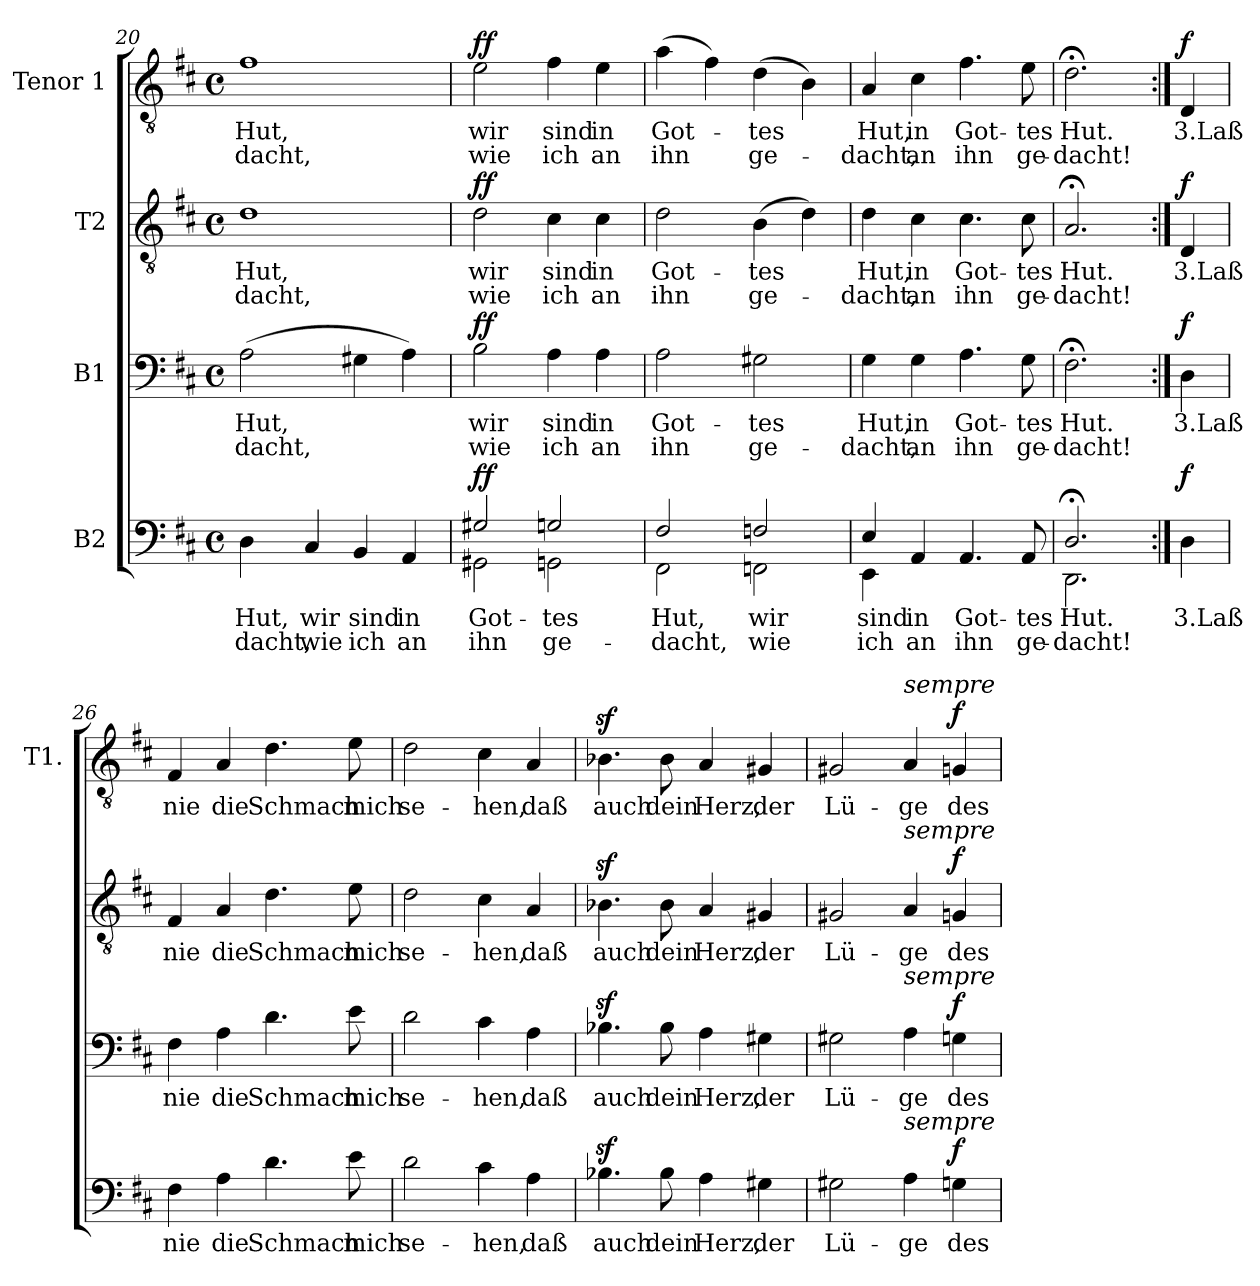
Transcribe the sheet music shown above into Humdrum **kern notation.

**kern	**text	**text	**dynam	**kern	**text	**text	**dynam	**kern	**text	**text	**dynam	**kern	**text	**text	**dynam
*part4	*part4	*part4	*part4	*part3	*part3	*part3	*part3	*part2	*part2	*part2	*part2	*part1	*part1	*part1	*part1
*staff4	*staff4	*staff4	*staff4	*staff3	*staff3	*staff3	*staff3	*staff2	*staff2	*staff2	*staff2	*staff1	*staff1	*staff1	*staff1
*I"B2	*	*	*	*I"B1	*	*	*	*I"T2	*	*	*	*I"Tenor 1	*	*	*
*	*	*	*	*	*	*	*	*	*	*	*	*I'T1.	*	*	*
*clefF4	*	*	*	*clefF4	*	*	*	*clefGv2	*	*	*	*clefGv2	*	*	*
*k[f#c#]	*	*	*	*k[f#c#]	*	*	*	*k[f#c#]	*	*	*	*k[f#c#]	*	*	*
*M4/4	*	*	*	*M4/4	*	*	*	*M4/4	*	*	*	*M4/4	*	*	*
*met(c)	*	*	*	*met(c)	*	*	*	*met(c)	*	*	*	*met(c)	*	*	*
=20	=20	=20	=20	=20	=20	=20	=20	=20	=20	=20	=20	=20	=20	=20	=20
!	!LO:LY:b	!LO:LY:b	!	!	!LO:LY:b	!LO:LY:b	!	!	!LO:LY:b	!LO:LY:b	!	!	!LO:LY:b	!LO:LY:b	!
4D\	Hut,	-dacht,	.	(>2A\	Hut,	-dacht,	.	1d	Hut,	-dacht,	.	1f#	Hut,	-dacht,	.
!	!LO:LY:b	!LO:LY:b	!	!	!	!	!	!	!	!	!	!	!	!	!
4C#/	wir	wie	.	.	.	.	.	.	.	.	.	.	.	.	.
!	!LO:LY:b	!LO:LY:b	!	!	!	!	!	!	!	!	!	!	!	!	!
4BB/	sind	ich	.	4G#X\	.	.	.	.	.	.	.	.	.	.	.
!	!LO:LY:b	!LO:LY:b	!	!	!	!	!	!	!	!	!	!	!	!	!
4AA/	in	an	.	4A\)	.	.	.	.	.	.	.	.	.	.	.
=21	=21	=21	=21	=21	=21	=21	=21	=21	=21	=21	=21	=21	=21	=21	=21
!	!LO:LY:b	!LO:LY:b	!LO:DY:a	!	!LO:LY:b	!LO:LY:b	!LO:DY:a	!	!LO:LY:b	!LO:LY:b	!LO:DY:a	!	!LO:LY:b	!LO:LY:b	!LO:DY:a
*^	*	*	*	*	*	*	*	*	*	*	*	*	*	*	*
2G#X/	2GG#X\	Got-	ihn	ff	2B\	wir	wie	ff	2d\	wir	wie	ff	2e\	wir	wie	ff
!	!	!LO:LY:b	!LO:LY:b	!	!	!LO:LY:b	!LO:LY:b	!	!	!LO:LY:b	!LO:LY:b	!	!	!LO:LY:b	!LO:LY:b	!
2Gn/	2GGn\	-tes	ge-	.	4A\	sind	ich	.	4c#\	sind	ich	.	4f#\	sind	ich	.
!	!	!	!	!	!	!LO:LY:b	!LO:LY:b	!	!	!LO:LY:b	!LO:LY:b	!	!	!LO:LY:b	!LO:LY:b	!
.	.	.	.	.	4A\	in	an	.	4c#\	in	an	.	4e\	in	an	.
=22	=22	=22	=22	=22	=22	=22	=22	=22	=22	=22	=22	=22	=22	=22	=22	=22
!	!	!LO:LY:b	!LO:LY:b	!	!	!LO:LY:b	!LO:LY:b	!	!	!LO:LY:b	!LO:LY:b	!	!	!LO:LY:b	!LO:LY:b	!
2F#/	2FF#\	Hut,	-dacht,	.	2A\	Got-	ihn	.	2d\	Got-	ihn	.	(>4a\	Got-	ihn	.
.	.	.	.	.	.	.	.	.	.	.	.	.	4f#\)	.	.	.
!	!	!LO:LY:b	!LO:LY:b	!	!	!LO:LY:b	!LO:LY:b	!	!	!LO:LY:b	!LO:LY:b	!	!	!LO:LY:b	!LO:LY:b	!
2Fn/	2FFn\	wir	wie	.	2G#X\	-tes	ge-	.	(>4B\	-tes	ge-	.	(>4d\	-tes	ge-	.
.	.	.	.	.	.	.	.	.	4d\)	.	.	.	4B\)	.	.	.
=23	=23	=23	=23	=23	=23	=23	=23	=23	=23	=23	=23	=23	=23	=23	=23	=23
!	!	!LO:LY:b	!LO:LY:b	!	!	!LO:LY:b	!LO:LY:b	!	!	!LO:LY:b	!LO:LY:b	!	!	!LO:LY:b	!LO:LY:b	!
4E/	4EE\	sind	ich	.	4G\	Hut,	-dacht,	.	4d\	Hut,	-dacht,	.	4A/	Hut,	-dacht,	.
!	!	!LO:LY:b	!LO:LY:b	!	!	!LO:LY:b	!LO:LY:b	!	!	!LO:LY:b	!LO:LY:b	!	!	!LO:LY:b	!LO:LY:b	!
4AA/	2.ryy	in	an	.	4G\	in	an	.	4c#\	in	an	.	4c#\	in	an	.
!	!	!LO:LY:b	!LO:LY:b	!	!	!LO:LY:b	!LO:LY:b	!	!	!LO:LY:b	!LO:LY:b	!	!	!LO:LY:b	!LO:LY:b	!
4.AA/	.	Got-	ihn	.	4.A\	Got-	ihn	.	4.c#\	Got-	ihn	.	4.f#\	Got-	ihn	.
!	!	!LO:LY:b	!LO:LY:b	!	!	!LO:LY:b	!LO:LY:b	!	!	!LO:LY:b	!LO:LY:b	!	!	!LO:LY:b	!LO:LY:b	!
8AA/	.	-tes	ge-	.	8G\	-tes	ge-	.	8c#\	-tes	ge-	.	8e\	-tes	ge-	.
=24	=24	=24	=24	=24	=24	=24	=24	=24	=24	=24	=24	=24	=24	=24	=24	=24
!	!	!LO:LY:b	!LO:LY:b	!	!	!LO:LY:b	!LO:LY:b	!	!	!LO:LY:b	!LO:LY:b	!	!	!LO:LY:b	!LO:LY:b	!
2.D;</	2.DD\	Hut.	-dacht!	.	2.F#;<\	Hut.	-dacht!	.	2.A;</	Hut.	-dacht!	.	2.d;<\	Hut.	-dacht!	.
=25:|!	=25:|!	=25:|!	=25:|!	=25:|!	=25:|!	=25:|!	=25:|!	=25:|!	=25:|!	=25:|!	=25:|!	=25:|!	=25:|!	=25:|!	=25:|!	=25:|!
!	!	!LO:LY:b	!	!LO:DY:a	!	!LO:LY:b	!	!LO:DY:a	!	!LO:LY:b	!	!LO:DY:a	!	!LO:LY:b	!	!LO:DY:a
*v	*v	*	*	*	*	*	*	*	*	*	*	*	*	*	*	*
4D\	3.Laß	.	f	4D\	3.Laß	.	f	4D/	3.Laß	.	f	4D/	3.Laß	.	f
=26	=26	=26	=26	=26	=26	=26	=26	=26	=26	=26	=26	=26	=26	=26	=26
!	!LO:LY:b	!	!	!	!LO:LY:b	!	!	!	!LO:LY:b	!	!	!	!LO:LY:b	!	!
4F#\	nie	.	.	4F#\	nie	.	.	4F#/	nie	.	.	4F#/	nie	.	.
!	!LO:LY:b	!	!	!	!LO:LY:b	!	!	!	!LO:LY:b	!	!	!	!LO:LY:b	!	!
4A\	die	.	.	4A\	die	.	.	4A/	die	.	.	4A/	die	.	.
!	!LO:LY:b	!	!	!	!LO:LY:b	!	!	!	!LO:LY:b	!	!	!	!LO:LY:b	!	!
4.d\	Schmach	.	.	4.d\	Schmach	.	.	4.d\	Schmach	.	.	4.d\	Schmach	.	.
!	!LO:LY:b	!	!	!	!LO:LY:b	!	!	!	!LO:LY:b	!	!	!	!LO:LY:b	!	!
8e\	mich	.	.	8e\	mich	.	.	8e\	mich	.	.	8e\	mich	.	.
!!LO:PB:g=z
=27	=27	=27	=27	=27	=27	=27	=27	=27	=27	=27	=27	=27	=27	=27	=27
!	!LO:LY:b	!	!	!	!LO:LY:b	!	!	!	!LO:LY:b	!	!	!	!LO:LY:b	!	!
2d\	se-	.	.	2d\	se-	.	.	2d\	se-	.	.	2d\	se-	.	.
!	!LO:LY:b	!	!	!	!LO:LY:b	!	!	!	!LO:LY:b	!	!	!	!LO:LY:b	!	!
4c#\	-hen,	.	.	4c#\	-hen,	.	.	4c#\	-hen,	.	.	4c#\	-hen,	.	.
!	!LO:LY:b	!	!	!	!LO:LY:b	!	!	!	!LO:LY:b	!	!	!	!LO:LY:b	!	!
4A\	daß	.	.	4A\	daß	.	.	4A/	daß	.	.	4A/	daß	.	.
=28	=28	=28	=28	=28	=28	=28	=28	=28	=28	=28	=28	=28	=28	=28	=28
!	!LO:LY:b	!	!	!	!LO:LY:b	!	!	!	!LO:LY:b	!	!	!	!LO:LY:b	!	!
4.B-Xz>\	auch	.	.	4.B-Xz>\	auch	.	.	4.B-Xz>\	auch	.	.	4.B-Xz>\	auch	.	.
!	!LO:LY:b	!	!	!	!LO:LY:b	!	!	!	!LO:LY:b	!	!	!	!LO:LY:b	!	!
8B-\	dein	.	.	8B-\	dein	.	.	8B-\	dein	.	.	8B-\	dein	.	.
!	!LO:LY:b	!	!	!	!LO:LY:b	!	!	!	!LO:LY:b	!	!	!	!LO:LY:b	!	!
4A\	Herz,	.	.	4A\	Herz,	.	.	4A/	Herz,	.	.	4A/	Herz,	.	.
!	!LO:LY:b	!	!	!	!LO:LY:b	!	!	!	!LO:LY:b	!	!	!	!LO:LY:b	!	!
4G#X\	der	.	.	4G#X\	der	.	.	4G#X/	der	.	.	4G#X/	der	.	.
=29	=29	=29	=29	=29	=29	=29	=29	=29	=29	=29	=29	=29	=29	=29	=29
!	!LO:LY:b	!	!	!	!LO:LY:b	!	!	!	!LO:LY:b	!	!	!	!LO:LY:b	!	!
2G#X\	Lü-	.	.	2G#X\	Lü-	.	.	2G#X/	Lü-	.	.	2G#X/	Lü-	.	.
!	!	!	!	!	!	!	!	!	!	!	!	!LO:TX:a:i:t=sempre	!	!	!
!	!	!	!	!	!	!	!	!LO:TX:a:i:t=sempre	!	!	!	!	!	!	!
!	!	!	!	!LO:TX:a:i:t=sempre	!	!	!	!	!	!	!	!	!	!	!
!LO:TX:a:i:t=sempre	!	!	!	!	!	!	!	!	!	!	!	!	!	!	!
!	!LO:LY:b	!	!	!	!LO:LY:b	!	!	!	!LO:LY:b	!	!	!	!LO:LY:b	!	!
4A\	-ge	.	.	4A\	-ge	.	.	4A/	-ge	.	.	4A/	-ge	.	.
!	!LO:LY:b	!	!LO:DY:a	!	!LO:LY:b	!	!LO:DY:a	!	!LO:LY:b	!	!LO:DY:a	!	!LO:LY:b	!	!LO:DY:a
4Gn\	des	.	f	4Gn\	des	.	f	4Gn/	des	.	f	4Gn/	des	.	f
=	=	=	=	=	=	=	=	=	=	=	=	=	=	=	=
*-	*-	*-	*-	*-	*-	*-	*-	*-	*-	*-	*-	*-	*-	*-	*-
